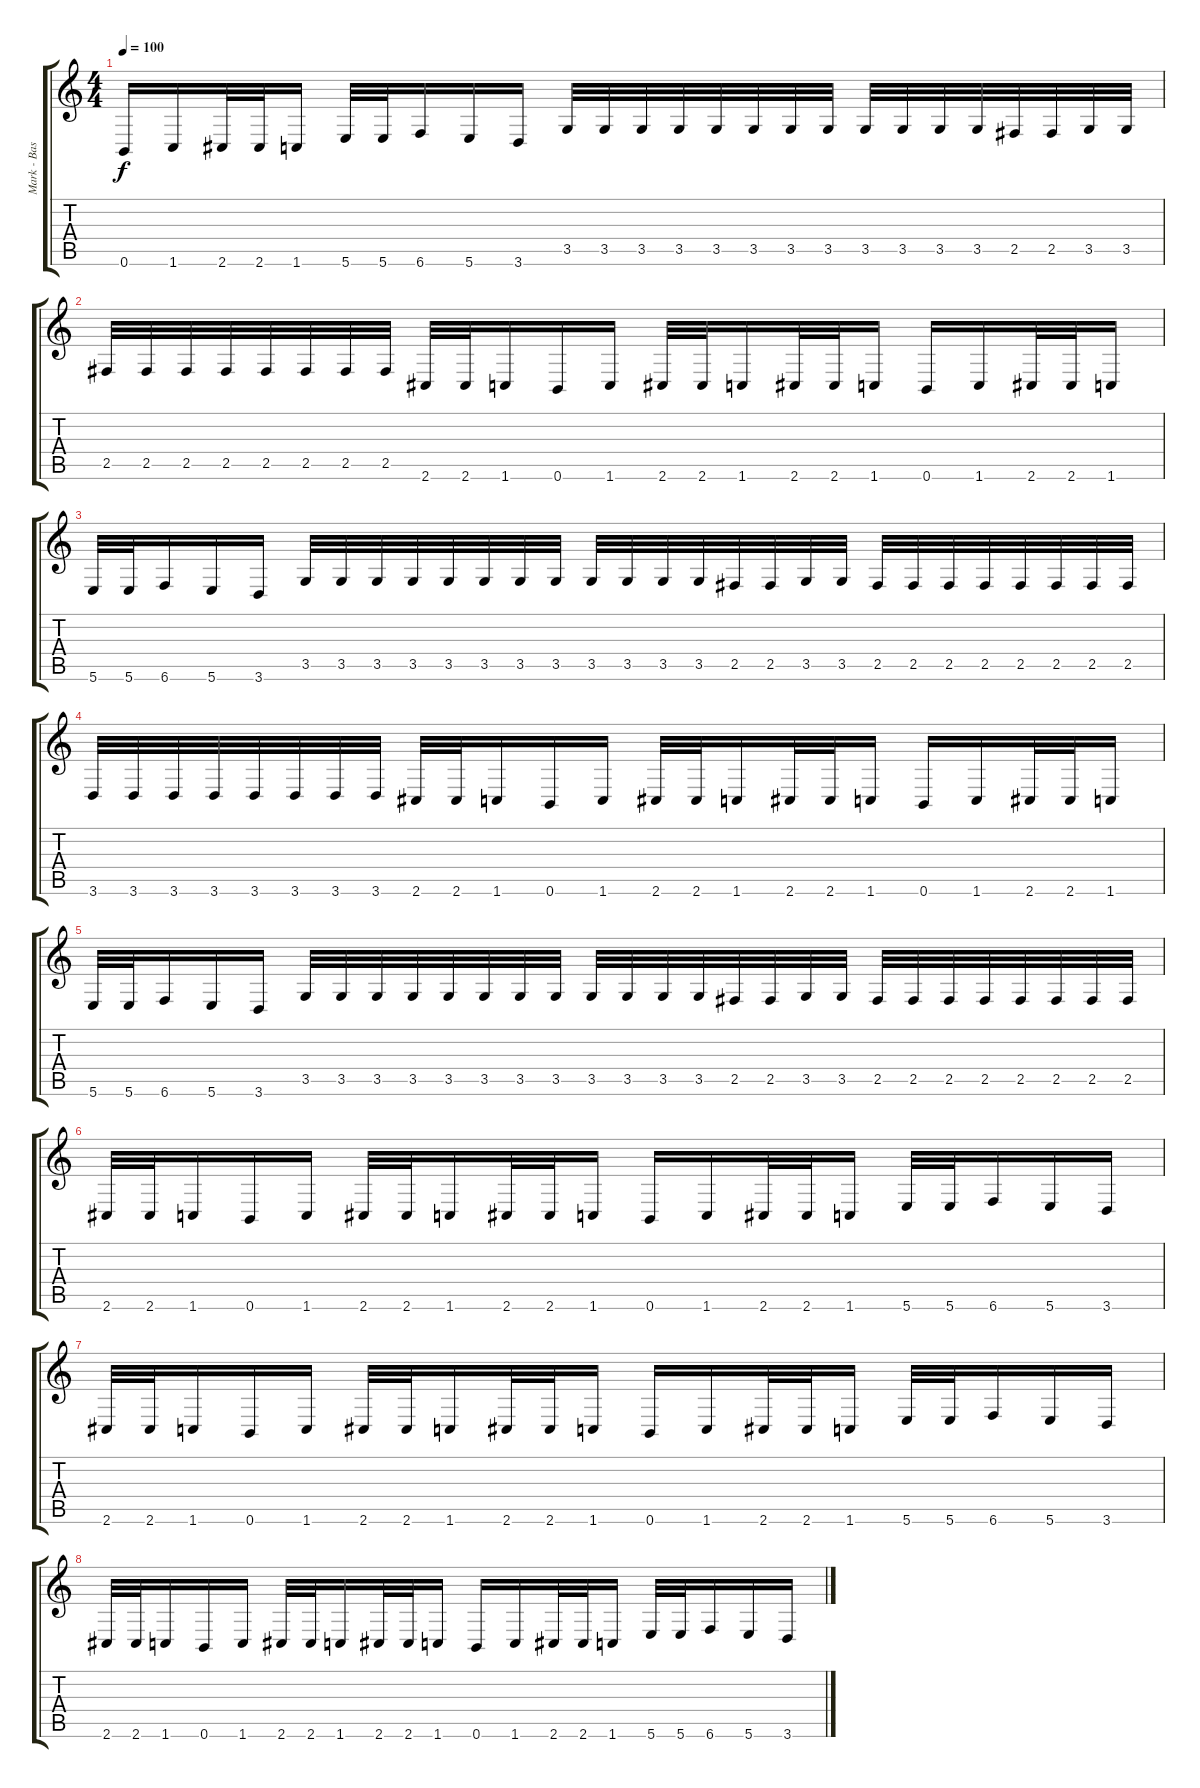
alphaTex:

\track ("Mark - Bass" "Mark - Bas") {instrument electricbassfinger}
\staff {score tabs}
\tuning (B3 Gb3 D3 A2 E2 B1) {hide}
\ts (4 4)
\tempo 100
\clef g2
\ks c
0.6.16{dy f} 1.6.16 2.6.32 2.6.32 1.6.16 5.6.32 5.6.32 6.6.16 5.6.16 3.6.16 3.5.32 3.5.32 3.5.32 3.5.32 3.5.32 3.5.32 3.5.32 3.5.32 3.5.32 3.5.32 3.5.32 3.5.32 2.5.32 2.5.32 3.5.32 3.5.32 |
2.5.32 2.5.32 2.5.32 2.5.32 2.5.32 2.5.32 2.5.32 2.5.32 2.6.32 2.6.32 1.6.16 0.6.16 1.6.16 2.6.32 2.6.32 1.6.16 2.6.32 2.6.32 1.6.16 0.6.16 1.6.16 2.6.32 2.6.32 1.6.16 |
5.6.32 5.6.32 6.6.16 5.6.16 3.6.16 3.5.32 3.5.32 3.5.32 3.5.32 3.5.32 3.5.32 3.5.32 3.5.32 3.5.32 3.5.32 3.5.32 3.5.32 2.5.32 2.5.32 3.5.32 3.5.32 2.5.32 2.5.32 2.5.32 2.5.32 2.5.32 2.5.32 2.5.32 2.5.32 |
3.6.32 3.6.32 3.6.32 3.6.32 3.6.32 3.6.32 3.6.32 3.6.32 2.6.32 2.6.32 1.6.16 0.6.16 1.6.16 2.6.32 2.6.32 1.6.16 2.6.32 2.6.32 1.6.16 0.6.16 1.6.16 2.6.32 2.6.32 1.6.16 |
5.6.32 5.6.32 6.6.16 5.6.16 3.6.16 3.5.32 3.5.32 3.5.32 3.5.32 3.5.32 3.5.32 3.5.32 3.5.32 3.5.32 3.5.32 3.5.32 3.5.32 2.5.32 2.5.32 3.5.32 3.5.32 2.5.32 2.5.32 2.5.32 2.5.32 2.5.32 2.5.32 2.5.32 2.5.32 |
2.6.32 2.6.32 1.6.16 0.6.16 1.6.16 2.6.32 2.6.32 1.6.16 2.6.32 2.6.32 1.6.16 0.6.16 1.6.16 2.6.32 2.6.32 1.6.16 5.6.32 5.6.32 6.6.16 5.6.16 3.6.16 |
2.6.32 2.6.32 1.6.16 0.6.16 1.6.16 2.6.32 2.6.32 1.6.16 2.6.32 2.6.32 1.6.16 0.6.16 1.6.16 2.6.32 2.6.32 1.6.16 5.6.32 5.6.32 6.6.16 5.6.16 3.6.16 |
2.6.32 2.6.32 1.6.16 0.6.16 1.6.16 2.6.32 2.6.32 1.6.16 2.6.32 2.6.32 1.6.16 0.6.16 1.6.16 2.6.32 2.6.32 1.6.16 5.6.32 5.6.32 6.6.16 5.6.16 3.6.16
